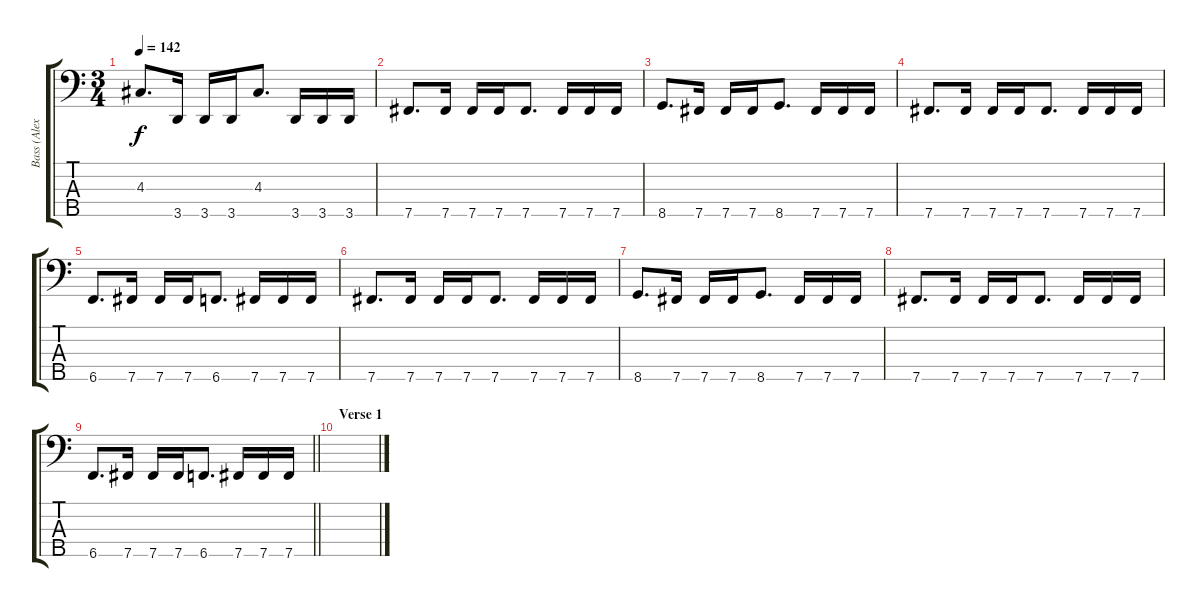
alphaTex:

\track ("Bass (Alex overdub)" "Bass (Alex") {instrument electricbassfinger}
\staff {score tabs}
\tuning (G2 D2 A1 E1 B0) {hide}
\ts (3 4)
\tempo 142
\clef f4
\ks c
4.3.8{d dy f} 3.5.16 3.5.16 3.5.16 4.3.8{d} 3.5.16 3.5.16 3.5.16 |
7.5.8{d} 7.5.16 7.5.16 7.5.16 7.5.8{d} 7.5.16 7.5.16 7.5.16 |
8.5.8{d} 7.5.16 7.5.16 7.5.16 8.5.8{d} 7.5.16 7.5.16 7.5.16 |
7.5.8{d} 7.5.16 7.5.16 7.5.16 7.5.8{d} 7.5.16 7.5.16 7.5.16 |
6.5.8{d} 7.5.16 7.5.16 7.5.16 6.5.8{d} 7.5.16 7.5.16 7.5.16 |
7.5.8{d} 7.5.16 7.5.16 7.5.16 7.5.8{d} 7.5.16 7.5.16 7.5.16 |
8.5.8{d} 7.5.16 7.5.16 7.5.16 8.5.8{d} 7.5.16 7.5.16 7.5.16 |
7.5.8{d} 7.5.16 7.5.16 7.5.16 7.5.8{d} 7.5.16 7.5.16 7.5.16 |
\barLineRight lightlight
6.5.8{d} 7.5.16 7.5.16 7.5.16 6.5.8{d} 7.5.16 7.5.16 7.5.16 |
\section ("" "Verse 1")
